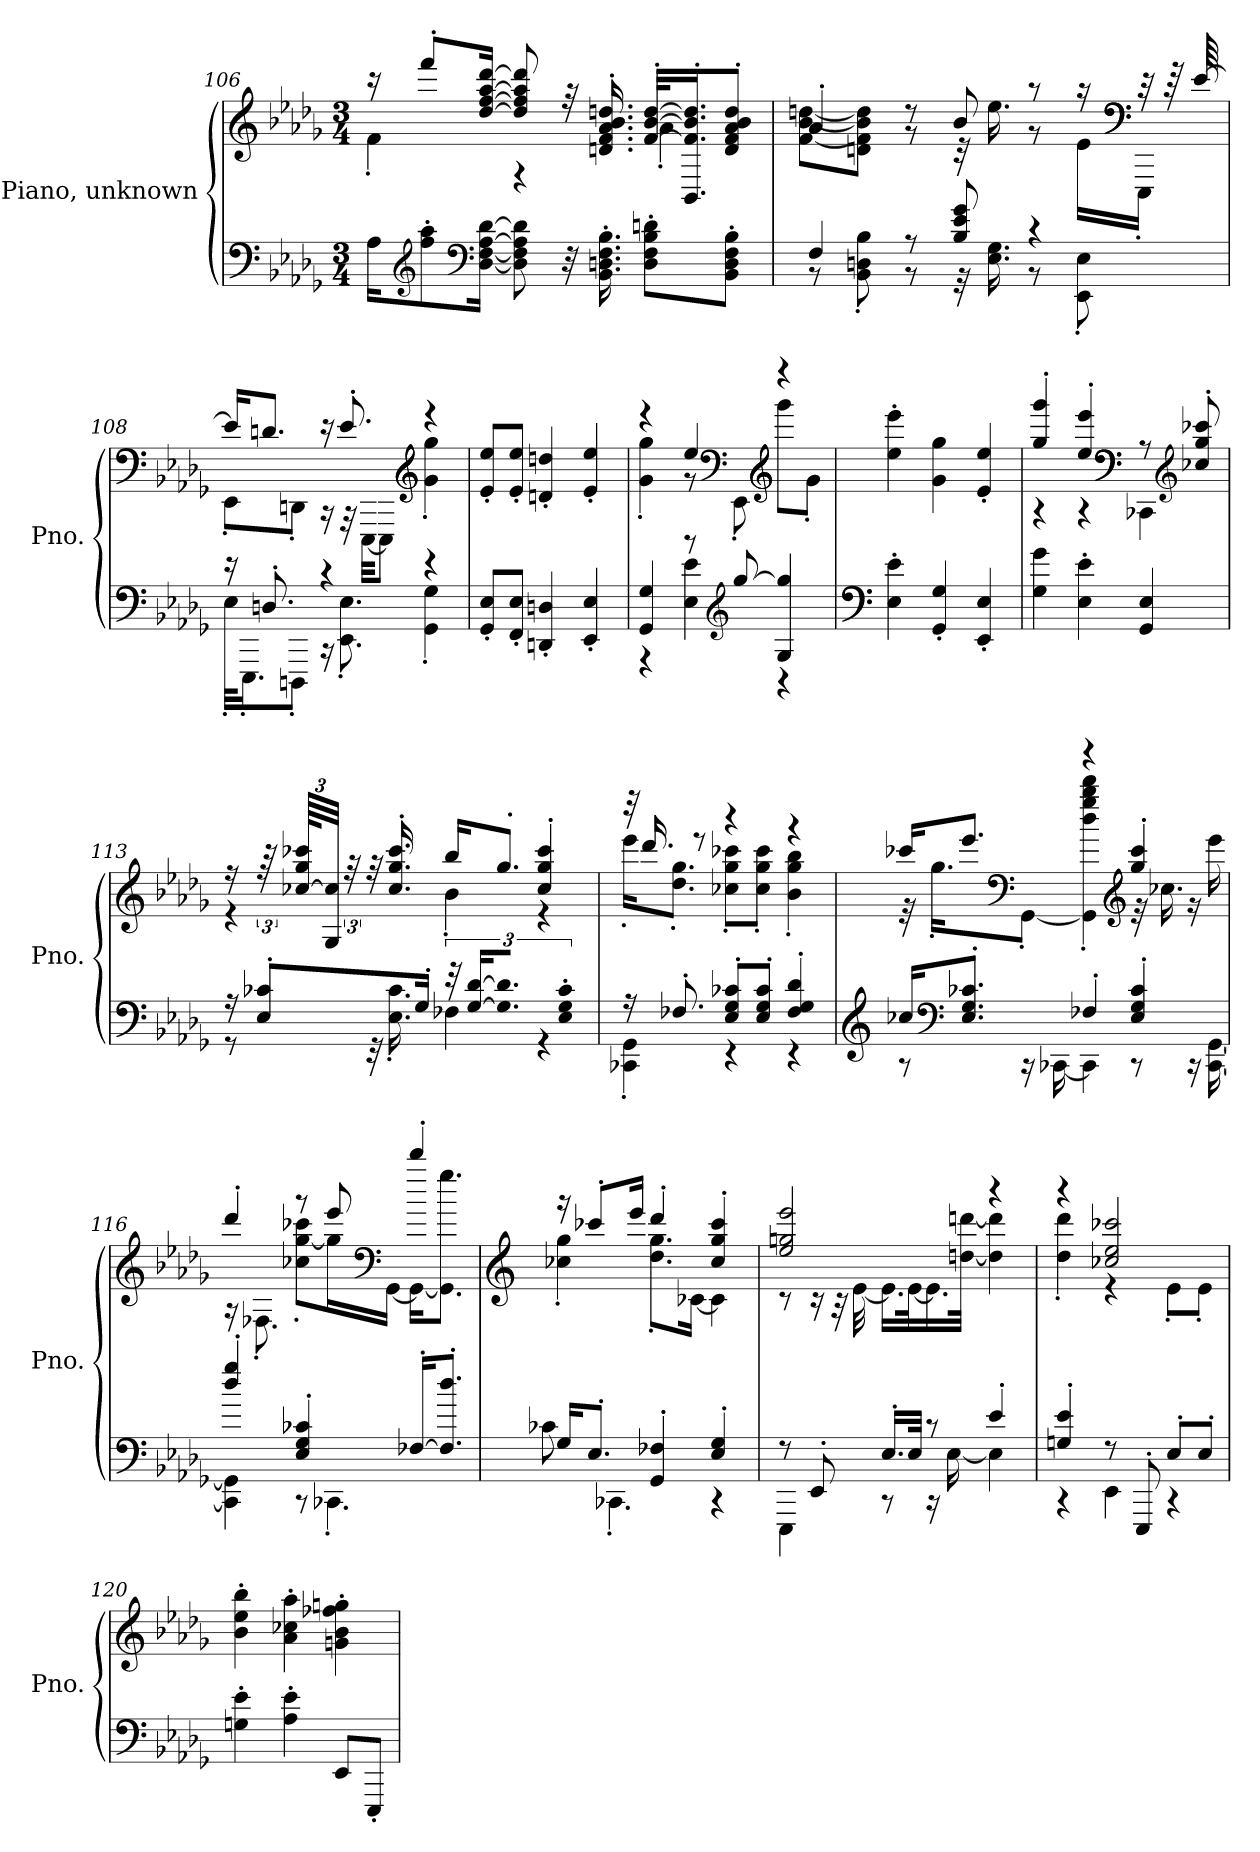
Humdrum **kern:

**kern	**kern
*part1	*part1
*staff2	*staff1
*I"Piano, unknown	*
*I'Pno.	*
*clefF4	*clefG2
*k[b-e-a-d-g-]	*k[b-e-a-d-g-]
*M3/4	*M3/4
=106	=106
*	*^
16A-\KL	16r	4f'\
*clefG2	*	*
8ff\' 8aa-\'	8fff'/L	.
*clefF4	*	*
[16D-\ [16F\ [16A-\ [16d-\Jk	[16dd-/ [16ff/ [16aa-/ [16ddd-/Jk	.
8D-\] 8F\] 8A-\] 8d-\]	8dd-/] 8ff/] 8aa-/] 8ddd-/]	4r
32r	32r	.
16.BB-\' 16.Dn\' 16.F\' 16.B-\'	16.dn/' 16.f/' 16.a-/' 16.b-/' 16.ddn/'	.
8D\' 8F\' 8B-\' 8dn\'L	[32f/' [32b-/' [32dd/'KLL	4a-'\
.	16.BB-/' 16.f/]' 16.b-/]' 16.dd/]'J	.
8BB-\' 8D\' 8F\' 8B-\'J	8d/' 8f/' 8a-/' 8b-/' 8dd/'J	.
!!LO:PB:g=z	!!
=107	=107	=107
*^	*	*
4F/	8r	4a-'/	[8f\ [8b-\ [8ddn\L
.	8BB-\' 8Dn\' 8B-\'	.	8dn\ 8f\] 8b-\] 8dd\]J
8r	8r	8r	8r
8B-/ 8e-/ 8g-/	32r	8b-/	32r
.	16.E-\ 16.G-\	.	16.ee-\
4r	8r	8r	8r
.	8EE-\' 8E-\'	16r	16e-\LL
*	*	*clefF4	*
.	.	32r	16EEE-'\JJ
.	.	64r	.
.	.	[64e-/	.
=108	=108	=108	=108
16r	32E-'\KLL	16e-/KL]	8EE-'\L
.	16.EEE-'\J	.	.
8.Dn'/	.	8.dn/J	.
.	8DDDn'\J	.	8DDn'\J
4r	16r	16r	16r
.	8.EE-\' 8.E-\'	8.e-'/	32r
.	.	.	[32EEE-\KKL
.	.	.	8EEE-\J]
*	*	*clefG2	*
4r	4GG-\' 4G-\'	4r	4g-\' 4gg-\'
*v	*v	*	*
*	*v	*v
=109	=109
8GG-/' 8E-/'L	8e-/' 8ee-/'L
8FF/' 8E-/'J	8e-/' 8ee-/'J
4DDn/' 4Dn/'	4dn/' 4ddn/'
4EE-/' 4E-/'	4e-/' 4ee-/'
!!LO:LB:g=z
=110	=110
*^	*^
4GG-/ 4G-/	4r	4r	4g-\' 4gg-\'
8r	4E-\ 4e-\	4ee-/	8r
*clefG2	*	*clefF4	*
[8gg-/	.	.	8EE-'\
*	*	*clefG2	*
4G-/ 4gg-/]	4r	4r	8ggg-\L
.	.	.	8g-'\J
*v	*v	*	*
*	*v	*v
=111	=111
*clefF4	*
4E-\' 4e-\'	4ee-\' 4eee-\'
4GG-/' 4G-/'	4g-\ 4gg-\
4EE-/' 4E-/'	4e-/' 4ee-/'
=112	=112
*	*^
4G-\ 4g-\	4gg-/' 4ggg-/'	4r
4E-\' 4e-\'	4ee-/' 4eee-/'	4r
*	*clefF4	*
4GG-/ 4E-/	8r	4CC-X\
*	*clefG2	*
.	8cc-X/' 8gg-/' 8ccc-X/'	.
=113	=113	=113
*^	*	*
16r	8r	16r	4r
8E-/' 8c-X/'L	.	96r	.
.	.	[96cc-X/ 96gg-/ 96ccc-X/KLLL	.
.	.	48G-/ 48cc-/]JJJ	.
.	.	48r	.
.	32r	32r	.
.	16.E-\' 16.c-\'	16.cc-/' 16.gg-/' 16.ccc-/'	.
16G-'/Jk	.	.	.
48r	4F-X\	16bb-/KL	4b-'\
[24G-/ [24d-/KL	.	.	.
8.G-/] 8.d-/]J	.	8.gg-'/J	.
4E-/' 4G-/' 4c-/'	4r	4cc-/' 4gg-/' 4ccc-/'	4r
!!LO:LB:g=z	!!
=114	=114	=114	=114
16r	4CC-X\' 4GG-\'	32r	16eee-'\KL
.	.	16.ddd-/	.
8.F-X'/	.	.	8.dd-\' 8.gg-\'J
.	.	8r	.
8E-/' 8G-/' 8c-X/'L	4r	4r	8cc-X\' 8gg-\' 8ccc-X\'L
8E-/' 8G-/' 8c-/'J	.	.	8cc-\' 8gg-\' 8ccc-\'J
4F-/' 4G-/' 4d-/'	4r	4r	4b-\' 4gg-\' 4bb-\'
=115	=115	=115	=115
*clefG2	*	*	*
16cc-X/KL	8r	16ccc-X/KL	32r
.	.	.	16.gg-'\KL
*clefF4	*	*	*
8.E-/' 8.G-/' 8.c-X/'J	.	8.eee-/J	.
*	*	*clefF4	*
.	16r	.	[8GG-'\J
.	[16CC-X\	.	.
4F-X'/	4CC-\]	4r	4GG-\]' 4dd-\' 4gg-\' 4bb-\' 4ddd-\'
*	*	*clefG2	*
4E-/' 4G-/' 4c-/'	8r	4gg-/' 4ccc-/'	32r
.	.	.	16.cc-X\
.	16r	.	16r
.	[16CC-\ [16GG-\	.	16eee-\
!!LO:LB:g=z	!!
=116	=116	=116	=116
4dd-/' 4gg-/'	4CC-\] 4GG-\]	4ddd-'/	16r
.	.	.	8.F-X'\
4E-/' 4G-/' 4c-X/'	8r	8r	8cc-X\' [8gg-\' 8ccc-X\'L
.	4.CC-X'\	8eee-/	16gg-\L]
*	*	*clefF4	*
.	.	.	[16GG-\JJ
[16F-X'/KL	.	4ddd-'/	16GG-\KL_
8.F-/]' 8.dd-/'J	.	.	8.GG-\] 8.gg-\J
=117	=117	=117	=117
*	*	*clefG2	*
16G-/KL	8c-X\	16r	4cc-X\' 4gg-\'
8.E-'/J	.	8ccc-X'/L	.
.	4.CC-X'\	.	.
.	.	16eee-/Jk	.
4GG-/' 4F-X/'	.	4ddd-'/	8.dd-\' 8.gg-\'L
.	.	.	[16c-X\Jk
4E-/' 4G-/'	4r	4cc-/' 4gg-/' 4ccc-/'	4c-\]
=118	=118	=118	=118
8r	4EEE-\	2ee-/ 2ggn/ 2eee-/	8r
8EE-'/	.	.	16r
.	.	.	32r
.	.	.	[32e-\
16.E-'/LL	8r	.	16.e-\LL]
32E-/JJk	.	.	[32e-\K
8r	16r	.	16.e-\]
.	[16E-\	.	.
.	.	.	[32ddn\ [32dddn\JJk
4e-'/	4E-\]	4r	4dd\] 4ddd\]
!!LO:LB:g=z	!!
=119	=119	=119	=119
4Gn/' 4e-/'	4r	4r	4dd-\' 4ddd-\'
8r	4EE-\	2cc-X/ 2ee-/ 2ccc-X/	4r
8EEE-'/	.	.	.
8E-'/L	4r	.	8e-'\L
8E-'/J	.	.	8e-'\J
*v	*v	*	*
*	*v	*v
=120	=120
4Gn\' 4e-\'	4b-\' 4ee-\' 4bb-\'
4A-\' 4e-\'	4a-\' 4cc-X\' 4aa-\'
8EE-/L	4gn\' 4b-\' 4ff-X\' 4ggn\'
8EEE-'/J	.
=	=
*-	*-
